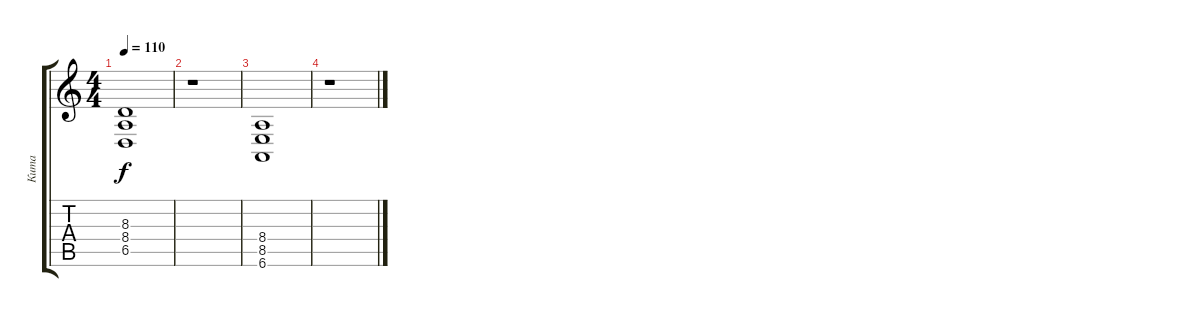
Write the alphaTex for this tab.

\track ("Кита" "Кита") {instrument acousticgrandpiano}
\staff {score tabs}
\tuning (Eb4 Bb3 Gb3 Db3 Ab2 Eb2) {hide}
\ts (4 4)
\tempo 110
\clef g2
\ks c
(8.3 8.4 6.5).1{dy f} |
r.1 |
(8.4 8.5 6.6).1 |
r.1
